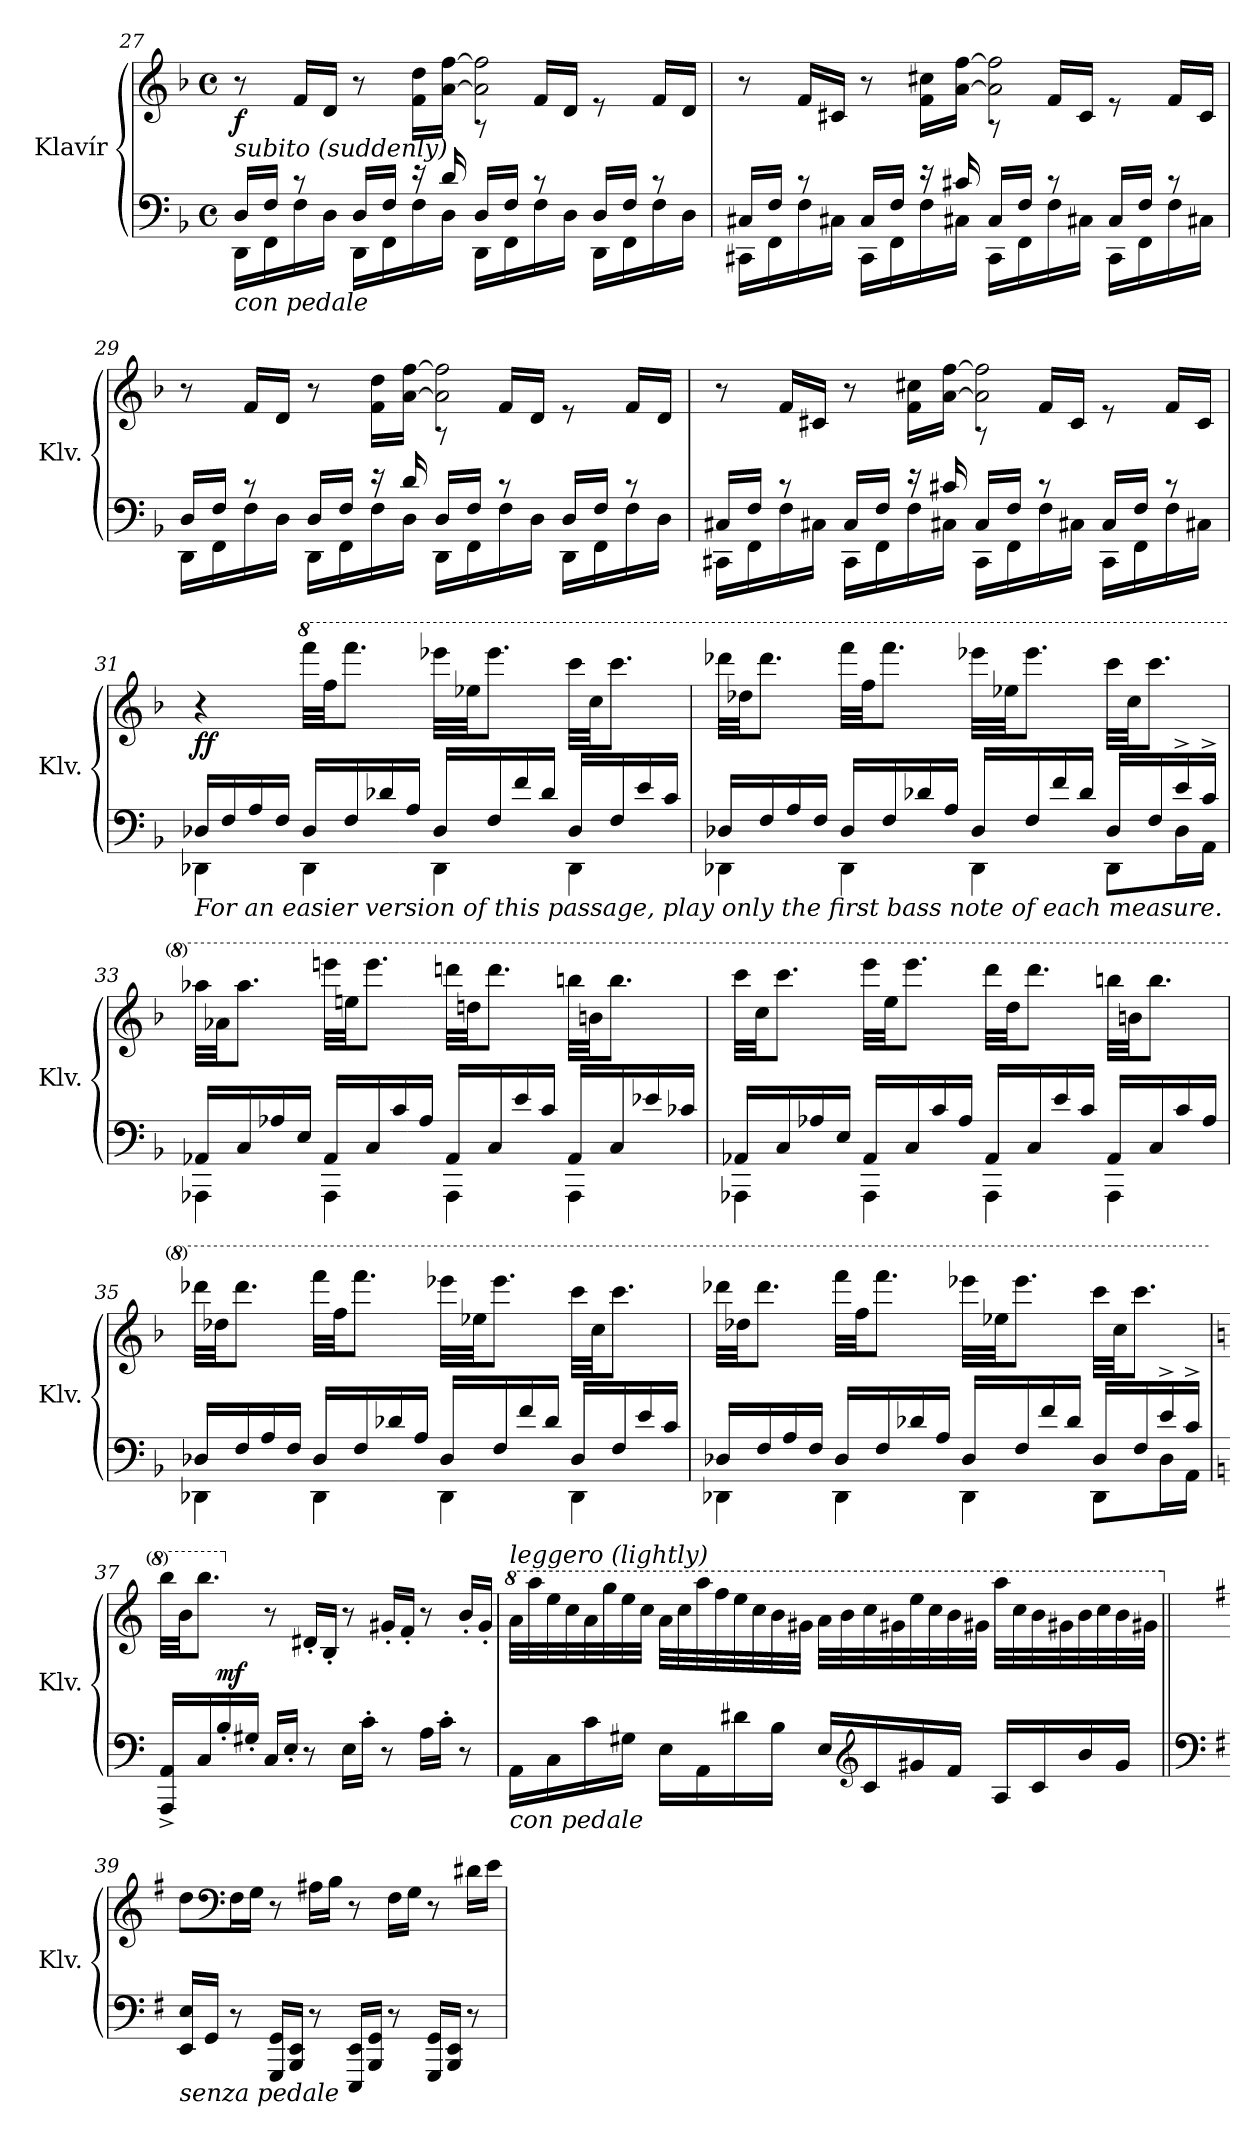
**kern	**kern	**dynam
*part1	*part1	*part1
*staff2	*staff1	*staff1/2
*I"Klavír	*	*
*I'Klv.	*	*
!!LO:LB:g=z
*clefF4	*clefG2	*
*k[b-]	*k[b-]	*
*M4/4	*M4/4	*
*met(c)	*met(c)	*
=27	=27	=27
*^	*^	*
!	!	!LO:TX:b:i:t=subito (suddenly)	!	!
!LO:TX:b:i:t=con pedale	!	!	!	!
!	!	!	!	!LO:DY:b
16D/LL	16DD\LL	8r	2ryy	f
16F/JJ	16FF\	.	.	.
8r	16F\	16f/LL	.	.
.	16D\JJ	16d/JJ	.	.
16D/LL	16DD\LL	8r	.	.
16F/JJ	16FF\	.	.	.
16r	16F\	16f\ 16dd\LL	.	.
16d/	16D\JJ	[16a\ [16ff\JJ	.	.
16D/LL	16DD\LL	8rA	2a\] 2ff\]	.
16F/JJ	16FF\	.	.	.
8r	16F\	16f/LL	.	.
.	16D\JJ	16d/JJ	.	.
16D/LL	16DD\LL	8re	.	.
16F/JJ	16FF\	.	.	.
8r	16F\	16f/LL	.	.
.	16D\JJ	16d/JJ	.	.
=28	=28	=28	=28	=28
16C#X/LL	16CC#X\LL	8r	2ryy	.
16F/JJ	16FF\	.	.	.
8r	16F\	16f/LL	.	.
.	16C#X\JJ	16c#X/JJ	.	.
16C#/LL	16CC#\LL	8r	.	.
16F/JJ	16FF\	.	.	.
16r	16F\	16f\ 16cc#X\LL	.	.
16c#X/	16C#X\JJ	[16a\ [16ff\JJ	.	.
16C#/LL	16CC#\LL	8rA	2a\] 2ff\]	.
16F/JJ	16FF\	.	.	.
8r	16F\	16f/LL	.	.
.	16C#X\JJ	16c#/JJ	.	.
16C#/LL	16CC#\LL	8re	.	.
16F/JJ	16FF\	.	.	.
8r	16F\	16f/LL	.	.
.	16C#X\JJ	16c#/JJ	.	.
!!LO:LB:g=z	!!
=29	=29	=29	=29	=29
16D/LL	16DD\LL	8r	2ryy	.
16F/JJ	16FF\	.	.	.
8r	16F\	16f/LL	.	.
.	16D\JJ	16d/JJ	.	.
16D/LL	16DD\LL	8r	.	.
16F/JJ	16FF\	.	.	.
16r	16F\	16f\ 16dd\LL	.	.
16d/	16D\JJ	[16a\ [16ff\JJ	.	.
16D/LL	16DD\LL	8rA	2a\] 2ff\]	.
16F/JJ	16FF\	.	.	.
8r	16F\	16f/LL	.	.
.	16D\JJ	16d/JJ	.	.
16D/LL	16DD\LL	8re	.	.
16F/JJ	16FF\	.	.	.
8r	16F\	16f/LL	.	.
.	16D\JJ	16d/JJ	.	.
=30	=30	=30	=30	=30
16C#X/LL	16CC#X\LL	8r	2ryy	.
16F/JJ	16FF\	.	.	.
8r	16F\	16f/LL	.	.
.	16C#X\JJ	16c#X/JJ	.	.
16C#/LL	16CC#\LL	8r	.	.
16F/JJ	16FF\	.	.	.
16r	16F\	16f\ 16cc#X\LL	.	.
16c#X/	16C#X\JJ	[16a\ [16ff\JJ	.	.
16C#/LL	16CC#\LL	8rA	2a\] 2ff\]	.
16F/JJ	16FF\	.	.	.
8r	16F\	16f/LL	.	.
.	16C#X\JJ	16c#/JJ	.	.
16C#/LL	16CC#\LL	8re	.	.
16F/JJ	16FF\	.	.	.
8r	16F\	16f/LL	.	.
.	16C#X\JJ	16c#/JJ	.	.
*	*	*v	*v	*
!!LO:PB:g=z
=31	=31	=31	=31
!LO:TX:b:i:t=For an easier version of this passage, play only the first bass note of each measure.	!	!	!
!	!	!	!LO:DY:b
16D-X/LL	4DD-X\	4r	ff
16F/	.	.	.
16A/	.	.	.
16F/JJ	.	.	.
*	*	*8va	*
16D-/LL	4DD-\	32ffff\LLL	.
.	.	32fff\JJ	.
16F/	.	8.ffff\J	.
16d-X/	.	.	.
16A/JJ	.	.	.
16D-/LL	4DD-\	32eeee-X\LLL	.
.	.	32eee-X\JJ	.
16F/	.	8.eeee-\J	.
16f/	.	.	.
16d-/JJ	.	.	.
16D-/LL	4DD-\	32cccc\LLL	.
.	.	32ccc\JJ	.
16F/	.	8.cccc\J	.
16e/	.	.	.
16c/JJ	.	.	.
=32	=32	=32	=32
16D-X/LL	4DD-X\	32dddd-X\LLL	.
.	.	32ddd-X\JJ	.
16F/	.	8.dddd-\J	.
16A/	.	.	.
16F/JJ	.	.	.
16D-/LL	4DD-\	32ffff\LLL	.
.	.	32fff\JJ	.
16F/	.	8.ffff\J	.
16d-X/	.	.	.
16A/JJ	.	.	.
16D-/LL	4DD-\	32eeee-X\LLL	.
.	.	32eee-X\JJ	.
16F/	.	8.eeee-\J	.
16f/	.	.	.
16d-/JJ	.	.	.
16D-/LL	8DD-\L	32cccc\LLL	.
.	.	32ccc\JJ	.
16F/	.	8.cccc\J	.
16e^/	16D-\L	.	.
16c^/JJ	16AA\JJ	.	.
!!LO:LB:g=z
=33	=33	=33	=33
16AA-X/LL	4AAA-X\	32aaa-X\LLL	.
.	.	32aa-X\JJ	.
16C/	.	8.aaa-\J	.
16A-X/	.	.	.
16E/JJ	.	.	.
16AA-/LL	4AAA-\	32eeeen\LLL	.
.	.	32eeen\JJ	.
16C/	.	8.eeee\J	.
16c/	.	.	.
16A-/JJ	.	.	.
16AA-/LL	4AAA-\	32ddddn\LLL	.
.	.	32dddn\JJ	.
16C/	.	8.dddd\J	.
16e/	.	.	.
16c/JJ	.	.	.
16AA-/LL	4AAA-\	32bbbn\LLL	.
.	.	32bbn\JJ	.
16C/	.	8.bbb\J	.
16e-X/	.	.	.
16c-X/JJ	.	.	.
!!LO:LB:g=z
=34	=34	=34	=34
16AA-X/LL	4AAA-X\	32cccc\LLL	.
.	.	32ccc\JJ	.
16C/	.	8.cccc\J	.
16A-X/	.	.	.
16E/JJ	.	.	.
16AA-/LL	4AAA-\	32eeee\LLL	.
.	.	32eee\JJ	.
16C/	.	8.eeee\J	.
16c/	.	.	.
16A-/JJ	.	.	.
16AA-/LL	4AAA-\	32dddd\LLL	.
.	.	32ddd\JJ	.
16C/	.	8.dddd\J	.
16e/	.	.	.
16c/JJ	.	.	.
16AA-/LL	4AAA-\	32bbbn\LLL	.
.	.	32bbn\JJ	.
16C/	.	8.bbb\J	.
16c/	.	.	.
16A-/JJ	.	.	.
=35	=35	=35	=35
16D-X/LL	4DD-X\	32dddd-X\LLL	.
.	.	32ddd-X\JJ	.
16F/	.	8.dddd-\J	.
16A/	.	.	.
16F/JJ	.	.	.
16D-/LL	4DD-\	32ffff\LLL	.
.	.	32fff\JJ	.
16F/	.	8.ffff\J	.
16d-X/	.	.	.
16A/JJ	.	.	.
16D-/LL	4DD-\	32eeee-X\LLL	.
.	.	32eee-X\JJ	.
16F/	.	8.eeee-\J	.
16f/	.	.	.
16d-/JJ	.	.	.
16D-/LL	4DD-\	32cccc\LLL	.
.	.	32ccc\JJ	.
16F/	.	8.cccc\J	.
16e/	.	.	.
16c/JJ	.	.	.
!!LO:LB:g=z
=36	=36	=36	=36
16D-X/LL	4DD-X\	32dddd-X\LLL	.
.	.	32ddd-X\JJ	.
16F/	.	8.dddd-\J	.
16A/	.	.	.
16F/JJ	.	.	.
16D-/LL	4DD-\	32ffff\LLL	.
.	.	32fff\JJ	.
16F/	.	8.ffff\J	.
16d-X/	.	.	.
16A/JJ	.	.	.
16D-/LL	4DD-\	32eeee-X\LLL	.
.	.	32eee-X\JJ	.
16F/	.	8.eeee-\J	.
16f/	.	.	.
16d-/JJ	.	.	.
16D-/LL	8DD-\L	32cccc\LLL	.
.	.	32ccc\JJ	.
16F/	.	8.cccc\J	.
16e^/	16D-\L	.	.
16c^/JJ	16AA\JJ	.	.
*v	*v	*	*
=37	=37	=37
*k[]	*k[]	*
16AAA/^ 16AA/^LL	32bbb\LLL	.
.	32bb\JJ	.
16C/	8.bbb\J	.
!	!	!LO:DY:a=2
16B'/	.	mf
16G#X'/JJ	.	.
*	*X8va	*
16C/LL	8r	.
16E'/JJ	.	.
8r	16d#X'/LL	.
.	16B'/JJ	.
16E\LL	8r	.
16c'\JJ	.	.
8r	16g#X'/LL	.
.	16f'/JJ	.
16A\LL	8r	.
16c'\JJ	.	.
8r	16b'/LL	.
.	16g#'/JJ	.
!!LO:LB:g=z
=38	=38	=38
*	*8va	*
!	!LO:TX:a:i:t=leggero (lightly)	!
!LO:TX:b:i:t=con pedale	!	!
16AA\LL	32aa\LLL	.
.	32aaa\	.
16C\	32eee\	.
.	32ccc\	.
16c\	32aa\	.
.	32ggg\	.
16G#X\JJ	32eee\	.
.	32ccc\JJJ	.
16E\LL	32aa\LLL	.
.	32ccc\	.
16AA\	32aaa\	.
.	32fff\	.
16d#X\	32eee\	.
.	32ccc\	.
16B\JJ	32bb\	.
.	32gg#X\JJJ	.
16E/LL	32aa\LLL	.
.	32bb\	.
*clefG2	*	*
16c/	32ccc\	.
.	32gg#X\	.
16g#X/	32eee\	.
.	32ccc\	.
16f/JJ	32bb\	.
.	32gg#X\JJJ	.
16A/LL	32aaa\LLL	.
.	32ccc\	.
16c/	32bb\	.
.	32gg#X\	.
16b/	32bb\	.
.	32ccc\	.
16g#/JJ	32bb\	.
.	32gg#X\JJJ	.
!!LO:PB:g=z
=39||	=39||	=39||
*clefF4	*	*
*k[f#]	*k[f#]	*
*	*X8va	*
!LO:TX:b:i:t=senza pedale	!	!
16EE/ 16E/LL	8dd\L	.
16GG/JJ	.	.
*	*clefF4	*
8r	16F#\L	.
.	16G\JJ	.
16GGG/ 16GG/LL	8r	.
16BBB/ 16EE/JJ	.	.
8r	16A#X\LL	.
.	16B\JJ	.
16EEE/ 16EE/LL	8r	.
16BBB/ 16GG/JJ	.	.
8r	16F#\LL	.
.	16G\JJ	.
16GGG/ 16GG/LL	8r	.
16BBB/ 16EE/JJ	.	.
8r	16d#X\LL	.
.	16e\JJ	.
=	=	=
*-	*-	*-
